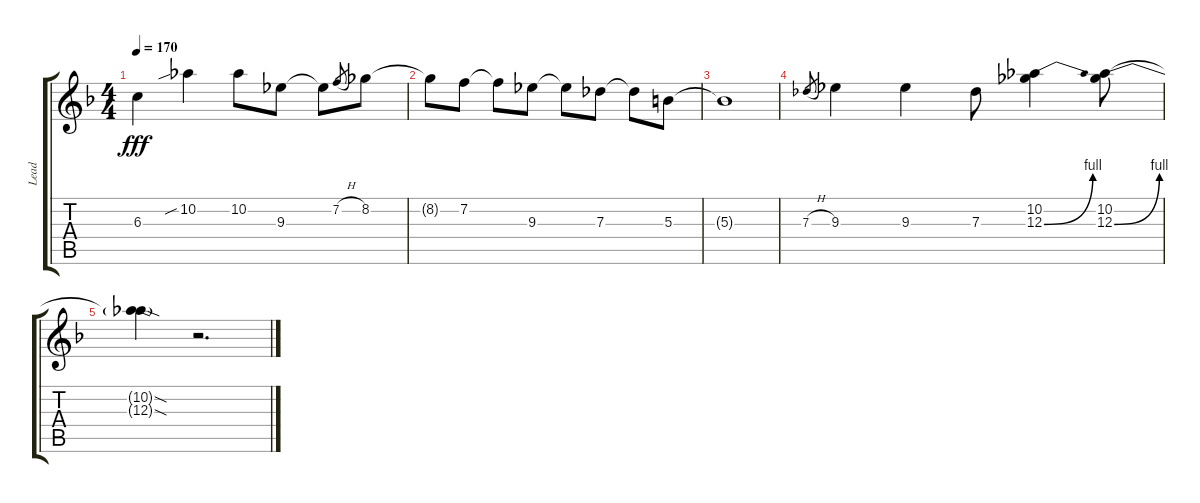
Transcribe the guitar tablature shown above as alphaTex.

\track ("Lead" "Lead") {instrument overdrivenguitar}
\staff {score tabs}
\tuning (Eb4 Bb3 Gb3 Db3 Ab2 Db2) {hide}
\ts (4 4)
\tempo 170
\clef g2
\ks f
6.3{t}.4{dy fff} 10.2{sib}.4 10.2.8 9.3.8 9.3{t}.8 7.2{h}.8{gr} 8.2.8 |
8.2{t}.8 7.2.8 7.2{t}.8 9.3.8 9.3{t}.8 7.3.8 7.3{t}.8 5.3.8 |
5.3{t}.1 |
7.3{h}.8{gr} 9.3.4 9.3.4 7.3.8 (10.2 12.3{be (bend 0 0 60 4)}).4 (10.2 12.3{be (bend 0 0 60 4)}).8 |
(10.2{sod t} 12.3{sod t}).4 r.2{d}
